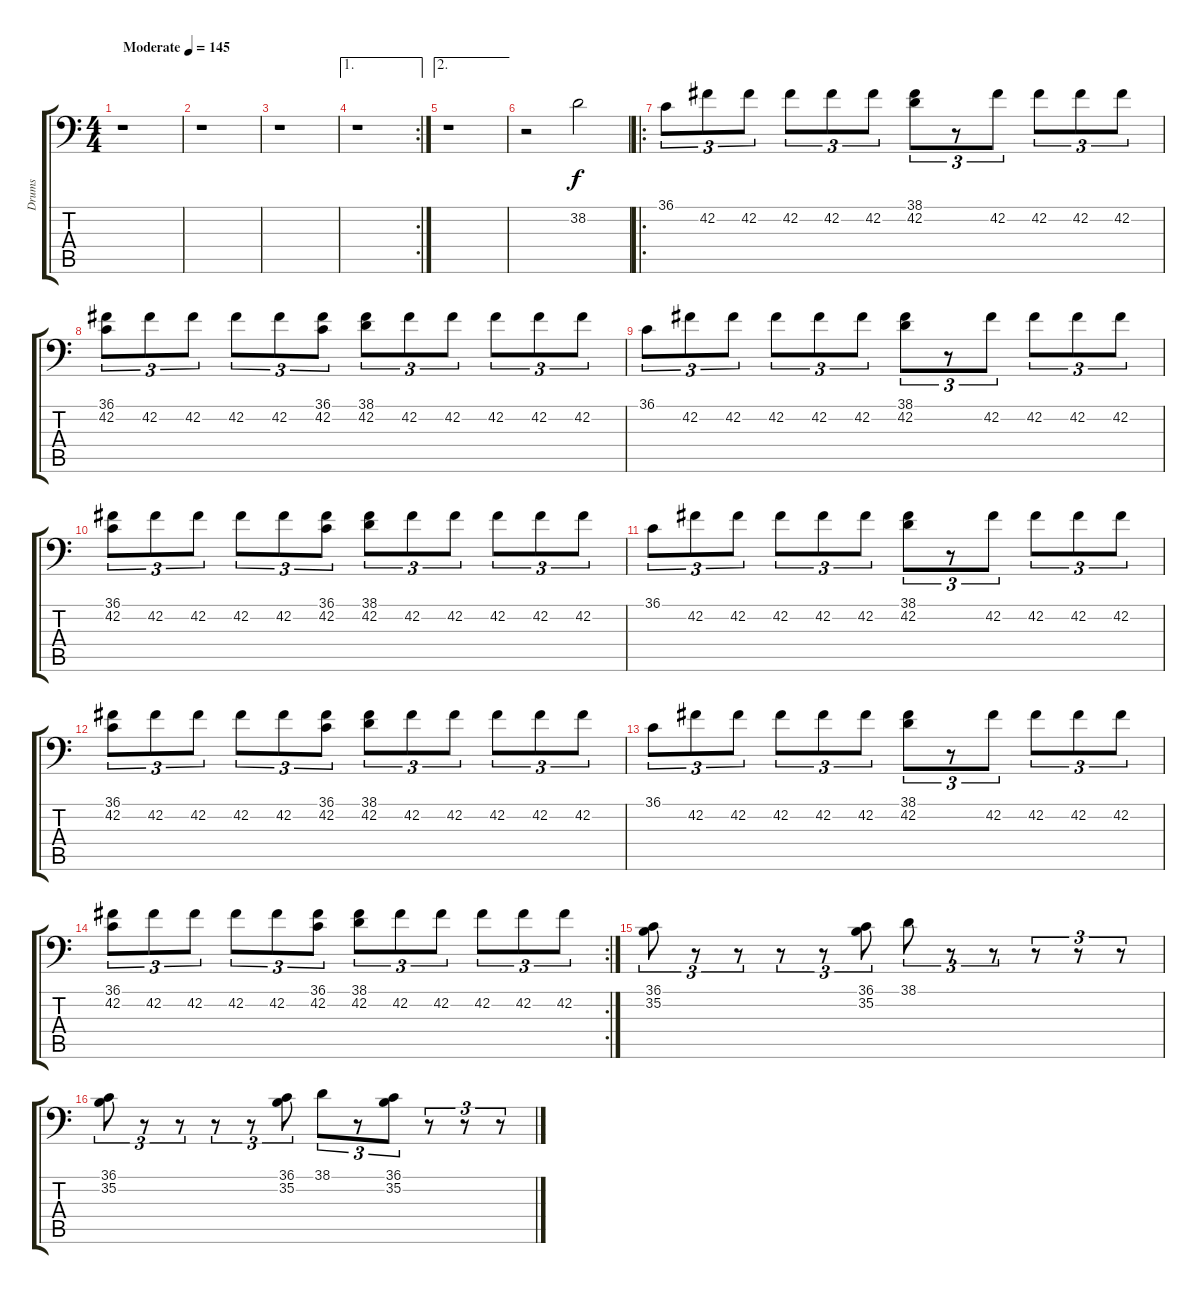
\track ("Drums" "Drums") {instrument acousticgrandpiano}
\staff {score tabs}
\tuning (C-1 C-1 C-1 C-1 C-1 C-1) {hide}
\ts (4 4)
\tempo (145 "Moderate")
\clef f4
\ks c
r.1{dy f instrument acousticgrandpiano} |
r.1 |
r.1 |
\ae 1
\rc 2
r.1 |
\ae 2
r.1 |
r.2 38.2.2 |
\ro
36.1.8{tu (3 2)} 42.2.8{tu (3 2)} 42.2.8{tu (3 2)} 42.2.8{tu (3 2)} 42.2.8{tu (3 2)} 42.2.8{tu (3 2)} (38.1 42.2).8{tu (3 2)} r.8{tu (3 2)} 42.2.8{tu (3 2)} 42.2.8{tu (3 2)} 42.2.8{tu (3 2)} 42.2.8{tu (3 2)} |
(36.1 42.2).8{tu (3 2)} 42.2.8{tu (3 2)} 42.2.8{tu (3 2)} 42.2.8{tu (3 2)} 42.2.8{tu (3 2)} (36.1 42.2).8{tu (3 2)} (38.1 42.2).8{tu (3 2)} 42.2.8{tu (3 2)} 42.2.8{tu (3 2)} 42.2.8{tu (3 2)} 42.2.8{tu (3 2)} 42.2.8{tu (3 2)} |
36.1.8{tu (3 2)} 42.2.8{tu (3 2)} 42.2.8{tu (3 2)} 42.2.8{tu (3 2)} 42.2.8{tu (3 2)} 42.2.8{tu (3 2)} (38.1 42.2).8{tu (3 2)} r.8{tu (3 2)} 42.2.8{tu (3 2)} 42.2.8{tu (3 2)} 42.2.8{tu (3 2)} 42.2.8{tu (3 2)} |
(36.1 42.2).8{tu (3 2)} 42.2.8{tu (3 2)} 42.2.8{tu (3 2)} 42.2.8{tu (3 2)} 42.2.8{tu (3 2)} (36.1 42.2).8{tu (3 2)} (38.1 42.2).8{tu (3 2)} 42.2.8{tu (3 2)} 42.2.8{tu (3 2)} 42.2.8{tu (3 2)} 42.2.8{tu (3 2)} 42.2.8{tu (3 2)} |
36.1.8{tu (3 2)} 42.2.8{tu (3 2)} 42.2.8{tu (3 2)} 42.2.8{tu (3 2)} 42.2.8{tu (3 2)} 42.2.8{tu (3 2)} (38.1 42.2).8{tu (3 2)} r.8{tu (3 2)} 42.2.8{tu (3 2)} 42.2.8{tu (3 2)} 42.2.8{tu (3 2)} 42.2.8{tu (3 2)} |
(36.1 42.2).8{tu (3 2)} 42.2.8{tu (3 2)} 42.2.8{tu (3 2)} 42.2.8{tu (3 2)} 42.2.8{tu (3 2)} (36.1 42.2).8{tu (3 2)} (38.1 42.2).8{tu (3 2)} 42.2.8{tu (3 2)} 42.2.8{tu (3 2)} 42.2.8{tu (3 2)} 42.2.8{tu (3 2)} 42.2.8{tu (3 2)} |
36.1.8{tu (3 2)} 42.2.8{tu (3 2)} 42.2.8{tu (3 2)} 42.2.8{tu (3 2)} 42.2.8{tu (3 2)} 42.2.8{tu (3 2)} (38.1 42.2).8{tu (3 2)} r.8{tu (3 2)} 42.2.8{tu (3 2)} 42.2.8{tu (3 2)} 42.2.8{tu (3 2)} 42.2.8{tu (3 2)} |
\rc 2
(36.1 42.2).8{tu (3 2)} 42.2.8{tu (3 2)} 42.2.8{tu (3 2)} 42.2.8{tu (3 2)} 42.2.8{tu (3 2)} (36.1 42.2).8{tu (3 2)} (38.1 42.2).8{tu (3 2)} 42.2.8{tu (3 2)} 42.2.8{tu (3 2)} 42.2.8{tu (3 2)} 42.2.8{tu (3 2)} 42.2.8{tu (3 2)} |
(36.1 35.2).8{tu (3 2)} r.8{tu (3 2)} r.8{tu (3 2)} r.8{tu (3 2)} r.8{tu (3 2)} (36.1 35.2).8{tu (3 2)} 38.1.8{tu (3 2)} r.8{tu (3 2)} r.8{tu (3 2)} r.8{tu (3 2)} r.8{tu (3 2)} r.8{tu (3 2)} |
(36.1 35.2).8{tu (3 2)} r.8{tu (3 2)} r.8{tu (3 2)} r.8{tu (3 2)} r.8{tu (3 2)} (36.1 35.2).8{tu (3 2)} 38.1.8{tu (3 2)} r.8{tu (3 2)} (36.1 35.2).8{tu (3 2)} r.8{tu (3 2)} r.8{tu (3 2)} r.8{tu (3 2)}
